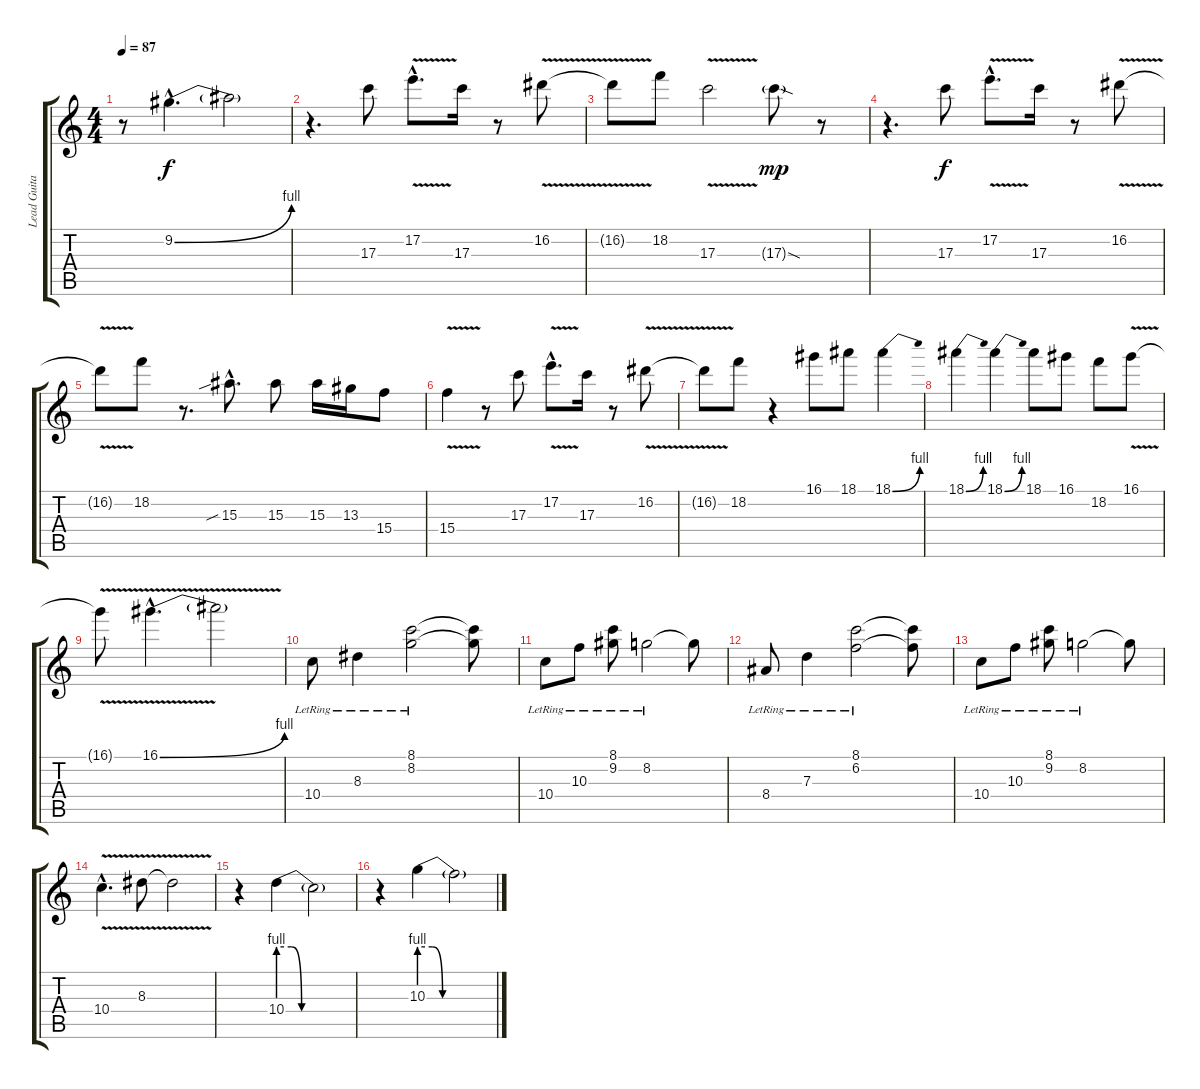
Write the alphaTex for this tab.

\track ("Lead Guitar" "Lead Guita") {instrument distortionguitar}
\staff {score tabs}
\tuning (E4 B3 G3 D3 A2 E2) {hide}
\ts (4 4)
\tempo 87
\clef g2
\ks c
r.8{dy f} 9.2{be (bend 0 0 60 4) hac}.4{d} 9.2{t}.2 |
r.4{d} 17.3.8 17.2{v hac}.8{d} 17.3.16 r.8 16.2{v}.8 |
16.2{t}.8 18.2.8 17.3{v}.2 17.3{sod g}.8{dy mp} r.8 |
r.4{d} 17.3.8{dy f} 17.2{v hac}.8{d} 17.3.16 r.8 16.2{v}.8 |
16.2{t}.8 18.2.8 r.8{d} 15.3{sib hac}.8{d} 15.3.8 15.3.16 13.3.16 15.4.8 |
15.4{v}.4 r.8 17.3.8 17.2{v hac}.8{d} 17.3.16 r.8 16.2{v}.8 |
16.2{t}.8 18.2.8 r.4 16.1.8 18.1.8 18.1{be (bend 0 0 60 4)}.4 |
18.1{be (bend 0 0 60 4)}.4 18.1{be (bend 0 0 60 4)}.4 18.1.8 16.1.8 18.2.8 16.1{v}.8 |
16.1{t}.8 16.1{be (bend 0 0 60 4) v hac}.4{d} 16.1{t}.2 |
10.4{lr}.8{volume 7 balance 2 instrument electricguitarclean} 8.3{lr}.4 (8.1{lr} 8.2{lr}).2 (8.1{t} 8.2{t}).8 |
10.4{lr}.8 10.3{lr}.8 (8.1{lr} 9.2{lr}).8 8.2{lr}.2 8.2{t}.8 |
8.4{lr}.8 7.3{lr}.4 (8.1{lr} 6.2{lr}).2 (8.1{t} 6.2{t}).8 |
10.4{lr}.8 10.3{lr}.8 (8.1{lr} 9.2{lr}).8 8.2{lr}.2 8.2{t}.8 |
10.4{v hac}.4{d} 8.3{v}.8 8.3{t}.2 |
r.4 10.4{be (custom 0 4 10 4 18 0 40 0 60 0)}.4 10.4{t}.2 |
r.4 10.3{be (custom 0 4 10 4 18 0 40 0 60 0)}.4 10.3{t}.2
